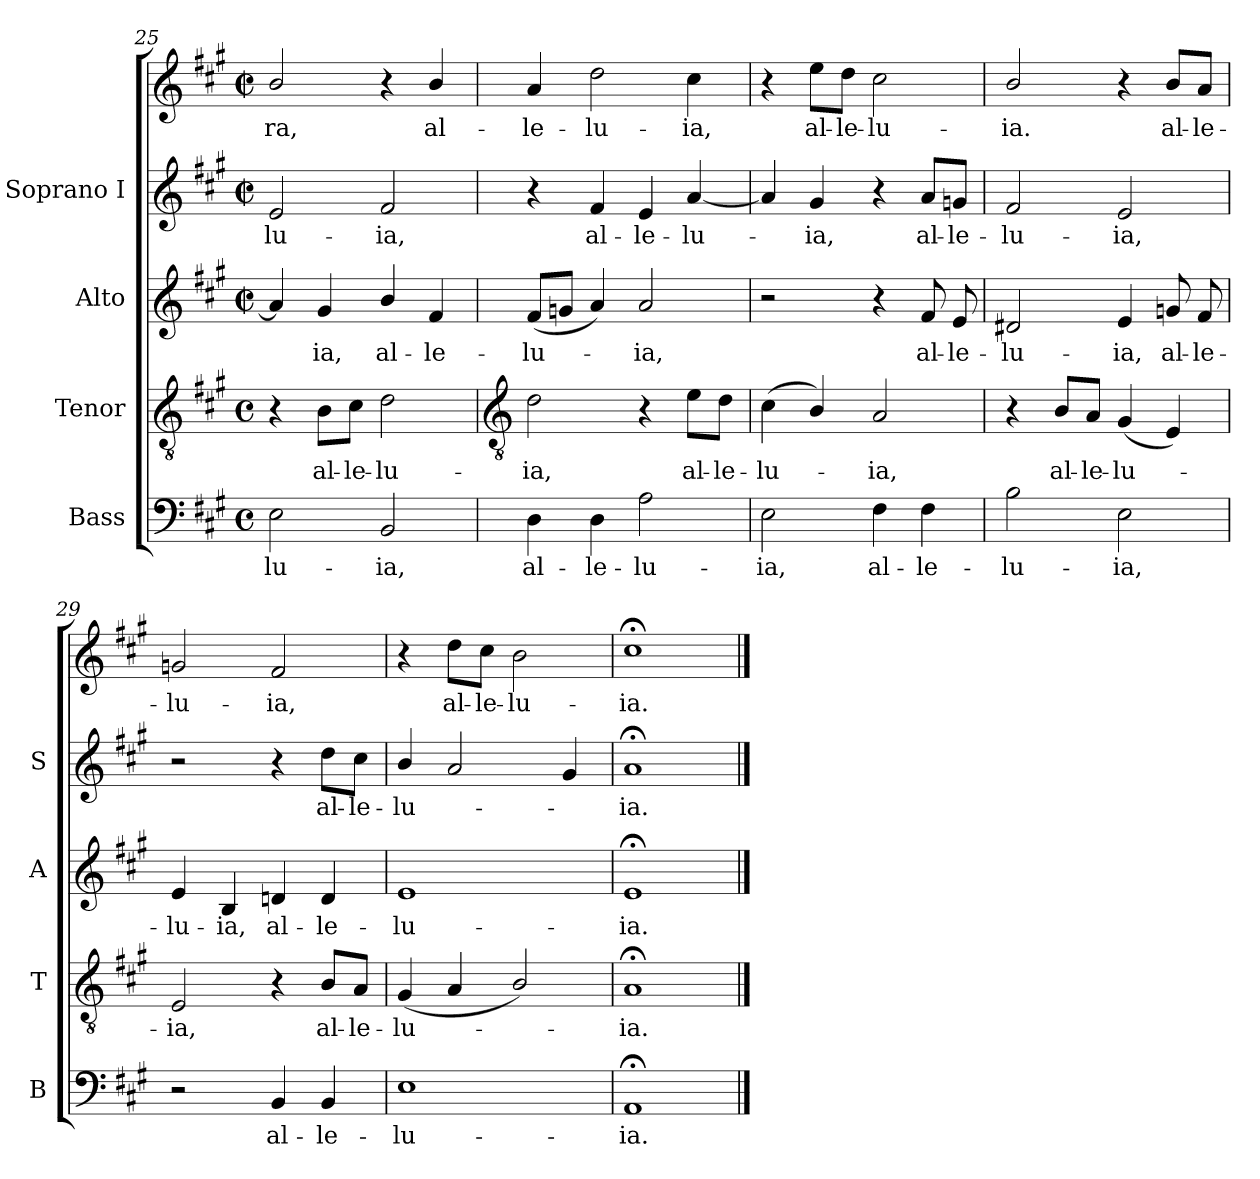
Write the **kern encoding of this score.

**kern	**text	**kern	**text	**kern	**text	**kern	**text	**kern	**text
*part4	*part4	*part3	*part3	*part2	*part2	*part1	*part1	*part1	*part1
*staff5	*staff5	*staff4	*staff4	*staff3	*staff3	*staff2	*staff2	*staff1	*staff1
*I"Bass	*	*I"Tenor	*	*I"Alto	*	*I"Soprano I	*	*	*
*I'B	*	*I'T	*	*I'A	*	*I'S	*	*	*
*clefF4	*	*clefGv2	*	*clefG2	*	*clefG2	*	*clefG2	*
*k[f#c#g#]	*	*k[f#c#g#]	*	*k[f#c#g#]	*	*k[f#c#g#]	*	*k[f#c#g#]	*
*A:	*	*A:	*	*A:	*	*A:	*	*A:	*
*M4/4	*	*M4/4	*	*M2/2	*	*M2/2	*	*M2/2	*
*met(c)	*	*met(c)	*	*met(c|)	*	*met(c|)	*	*met(c|)	*
=25	=25	=25	=25	=25	=25	=25	=25	=25	=25
!	!LO:LY:b	!	!	!	!	!	!LO:LY:b	!	!LO:LY:b
2E	-lu-	4r	.	4a]	.	2e	-lu-	2b/	-ra,
!	!	!	!LO:LY:b	!	!LO:LY:b	!	!	!	!
.	.	8B\L	al-	4g#	ia,	.	.	.	.
!	!	!	!LO:LY:b	!	!	!	!	!	!
.	.	8c#\J	-le-	.	.	.	.	.	.
!	!LO:LY:b	!	!LO:LY:b	!	!LO:LY:b	!	!LO:LY:b	!	!
2BB	-ia,	2d	-lu-	4b/	al-	2f#	-ia,	4r	.
!	!	!	!	!	!LO:LY:b	!	!	!	!LO:LY:b
.	.	.	.	4f#	-le-	.	.	4b/	al-
!!LO:LB:g=z
=26	=26	=26	=26	=26	=26	=26	=26	=26	=26
*	*	*clefGv2	*	*	*	*	*	*	*
!	!LO:LY:b	!	!LO:LY:b	!	!LO:LY:b	!	!	!	!LO:LY:b
4D	al-	2d	-ia,	(<8f#L	-lu-	4r	.	4a	le-
.	.	.	.	8gnJ	.	.	.	.	.
!	!LO:LY:b	!	!	!	!	!	!LO:LY:b	!	!LO:LY:b
4D	-le-	.	.	4a)	.	4f#	al-	2dd	-lu-
!	!LO:LY:b	!	!	!	!LO:LY:b	!	!LO:LY:b	!	!
2A	-lu-	4r	.	2a	ia,	4e	-le-	.	.
!	!	!	!LO:LY:b	!	!	!	!LO:LY:b	!	!LO:LY:b
.	.	8e\L	al-	.	.	[4a	-lu-	4cc#	-ia,
!	!	!	!LO:LY:b	!	!	!	!	!	!
.	.	8d\J	-le-	.	.	.	.	.	.
=27	=27	=27	=27	=27	=27	=27	=27	=27	=27
!	!LO:LY:b	!	!LO:LY:b	!	!	!	!	!	!
2E	-ia,	(<4c#	-lu-	2r	.	4a]	.	4r	.
!	!	!	!	!	!	!	!LO:LY:b	!	!LO:LY:b
.	.	4B/)	.	.	.	4g#	-ia,	8ee\L	al-
!	!	!	!	!	!	!	!	!	!LO:LY:b
.	.	.	.	.	.	.	.	8dd\J	-le-
!	!LO:LY:b	!	!LO:LY:b	!	!	!	!	!	!LO:LY:b
4F#	al-	2A	ia,	4r	.	4r	.	2cc#	-lu-
!	!LO:LY:b	!	!	!	!LO:LY:b	!	!LO:LY:b	!	!
4F#	-le-	.	.	8f#	al-	8a/L	al-	.	.
!	!	!	!	!	!LO:LY:b	!	!LO:LY:b	!	!
.	.	.	.	8e	-le-	8gn/J	-le-	.	.
=28	=28	=28	=28	=28	=28	=28	=28	=28	=28
!	!LO:LY:b	!	!	!	!LO:LY:b	!	!LO:LY:b	!	!LO:LY:b
2B	-lu-	4r	.	2d#X	-lu-	2f#	-lu-	2b/	-ia.
!	!	!	!LO:LY:b	!	!	!	!	!	!
.	.	8B/L	al-	.	.	.	.	.	.
!	!	!	!LO:LY:b	!	!	!	!	!	!
.	.	8A/J	-le-	.	.	.	.	.	.
!	!LO:LY:b	!	!LO:LY:b	!	!LO:LY:b	!	!LO:LY:b	!	!
2E	-ia,	(<4G#	-lu-	4e	-ia,	2e	-ia,	4r	.
!	!	!	!	!	!LO:LY:b	!	!	!	!LO:LY:b
.	.	4E)	.	8gn	al-	.	.	8b/L	al-
!	!	!	!	!	!LO:LY:b	!	!	!	!LO:LY:b
.	.	.	.	8f#	-le-	.	.	8a/J	-le-
=29	=29	=29	=29	=29	=29	=29	=29	=29	=29
!	!	!	!LO:LY:b	!	!LO:LY:b	!	!	!	!LO:LY:b
2r	.	2E	ia,	4e	-lu-	2r	.	2gn	lu-
!	!	!	!	!	!LO:LY:b	!	!	!	!
.	.	.	.	4B	-ia,	.	.	.	.
!	!LO:LY:b	!	!	!	!LO:LY:b	!	!	!	!LO:LY:b
4BB	al-	4r	.	4dn	al-	4r	.	2f#	-ia,
!	!LO:LY:b	!	!LO:LY:b	!	!LO:LY:b	!	!LO:LY:b	!	!
4BB	-le-	8B/L	al-	4d	-le-	8dd\L	al-	.	.
!	!	!	!LO:LY:b	!	!	!	!LO:LY:b	!	!
.	.	8A/J	-le-	.	.	8cc#\J	-le-	.	.
=30	=30	=30	=30	=30	=30	=30	=30	=30	=30
!	!LO:LY:b	!	!LO:LY:b	!	!LO:LY:b	!	!LO:LY:b	!	!
1E	-lu-	(<4G#	-lu-	1e	-lu-	4b/	-lu-	4r	.
!	!	!	!	!	!	!	!	!	!LO:LY:b
.	.	4A	.	.	.	2a	.	8dd\L	-al-
!	!	!	!	!	!	!	!	!	!LO:LY:b
.	.	.	.	.	.	.	.	8cc#\J	-le-
!	!	!	!	!	!	!	!	!	!LO:LY:b
.	.	2B/)	.	.	.	.	.	2b	-lu-
.	.	.	.	.	.	4g#	.	.	.
=31	=31	=31	=31	=31	=31	=31	=31	=31	=31
!	!LO:LY:b	!	!LO:LY:b	!	!LO:LY:b	!	!LO:LY:b	!	!LO:LY:b
1AA;<	-ia.	1A;<	ia.	1e;<	-ia.	1a;<	ia.	1cc#;<	ia.
==	==	==	==	==	==	==	==	==	==
*-	*-	*-	*-	*-	*-	*-	*-	*-	*-
